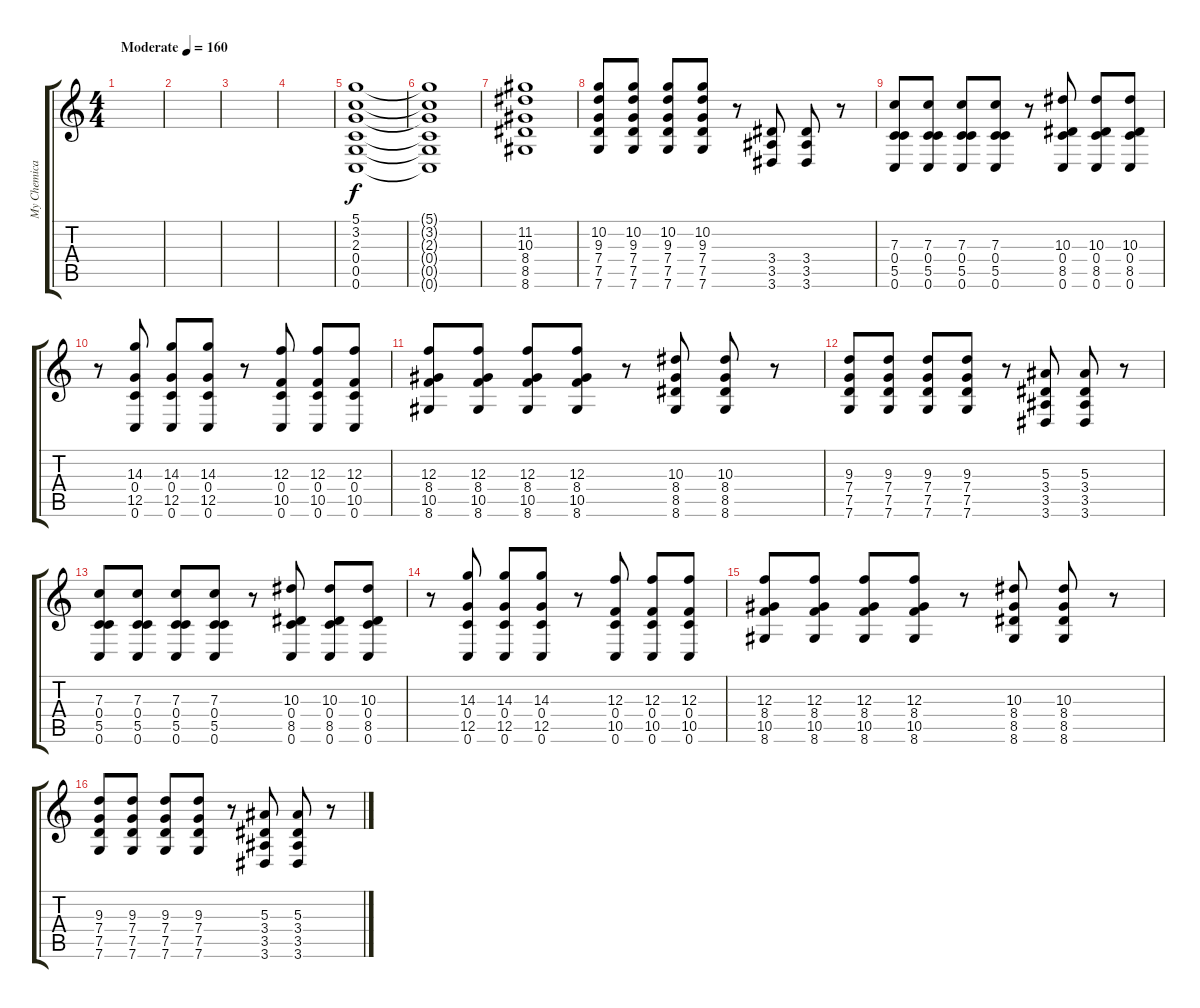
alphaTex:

\track ("My Chemical Kevin" "My Chemica") {instrument overdrivenguitar}
\staff {score tabs}
\tuning (D4 A3 F3 C3 G2 C2) {hide}
\ts (4 4)
\tempo (160 "Moderate")
\clef g2
\ks c
|
|
|
|
(5.1 3.2 2.3 0.4 0.5 0.6).1 |
(5.1{t} 3.2{t} 2.3{t} 0.4{t} 0.5{t} 0.6{t}).1 |
(11.2 10.3 8.4 8.5 8.6).1 |
(10.2 9.3 7.4 7.5 7.6).8 (10.2 9.3 7.4 7.5 7.6).8 (10.2 9.3 7.4 7.5 7.6).8 (10.2 9.3 7.4 7.5 7.6).8 r.8 (3.4 3.5 3.6).8 (3.4 3.5 3.6).8 r.8 |
(7.3 0.4 5.5 0.6).8 (7.3 0.4 5.5 0.6).8 (7.3 0.4 5.5 0.6).8 (7.3 0.4 5.5 0.6).8 r.8 (10.3 0.4 8.5 0.6).8 (10.3 0.4 8.5 0.6).8 (10.3 0.4 8.5 0.6).8 |
r.8 (14.3 0.4 12.5 0.6).8 (14.3 0.4 12.5 0.6).8 (14.3 0.4 12.5 0.6).8 r.8 (12.3 0.4 10.5 0.6).8 (12.3 0.4 10.5 0.6).8 (12.3 0.4 10.5 0.6).8 |
(12.3 8.4 10.5 8.6).8 (12.3 8.4 10.5 8.6).8 (12.3 8.4 10.5 8.6).8 (12.3 8.4 10.5 8.6).8 r.8 (10.3 8.4 8.5 8.6).8 (10.3 8.4 8.5 8.6).8 r.8 |
(9.3 7.4 7.5 7.6).8 (9.3 7.4 7.5 7.6).8 (9.3 7.4 7.5 7.6).8 (9.3 7.4 7.5 7.6).8 r.8 (5.3 3.4 3.5 3.6).8 (5.3 3.4 3.5 3.6).8 r.8 |
(7.3 0.4 5.5 0.6).8 (7.3 0.4 5.5 0.6).8 (7.3 0.4 5.5 0.6).8 (7.3 0.4 5.5 0.6).8 r.8 (10.3 0.4 8.5 0.6).8 (10.3 0.4 8.5 0.6).8 (10.3 0.4 8.5 0.6).8 |
r.8 (14.3 0.4 12.5 0.6).8 (14.3 0.4 12.5 0.6).8 (14.3 0.4 12.5 0.6).8 r.8 (12.3 0.4 10.5 0.6).8 (12.3 0.4 10.5 0.6).8 (12.3 0.4 10.5 0.6).8 |
(12.3 8.4 10.5 8.6).8 (12.3 8.4 10.5 8.6).8 (12.3 8.4 10.5 8.6).8 (12.3 8.4 10.5 8.6).8 r.8 (10.3 8.4 8.5 8.6).8 (10.3 8.4 8.5 8.6).8 r.8 |
(9.3 7.4 7.5 7.6).8 (9.3 7.4 7.5 7.6).8 (9.3 7.4 7.5 7.6).8 (9.3 7.4 7.5 7.6).8 r.8 (5.3 3.4 3.5 3.6).8 (5.3 3.4 3.5 3.6).8 r.8
